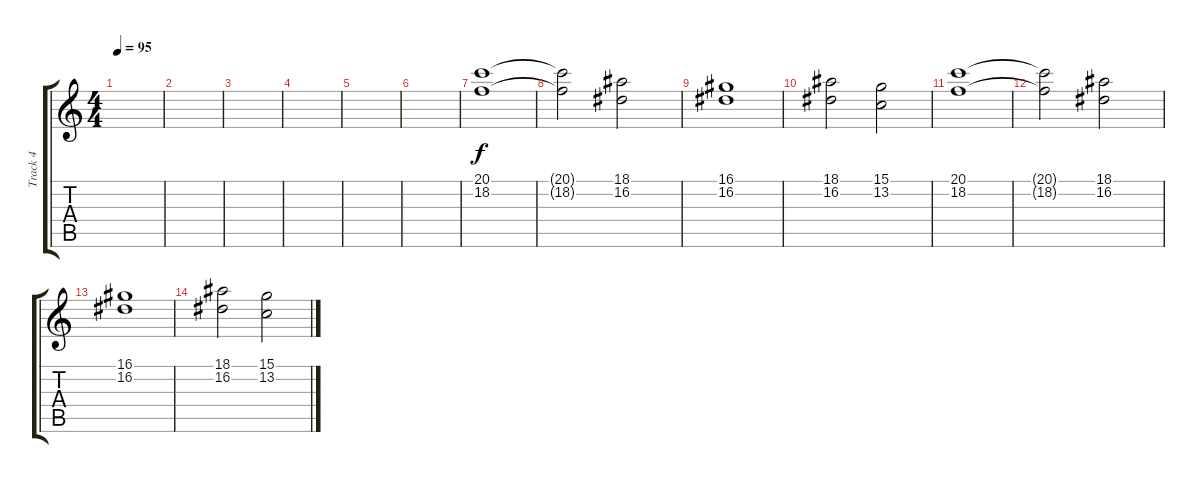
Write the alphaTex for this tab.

\track ("Track 4" "Track 4") {instrument stringensemble1}
\staff {score tabs}
\tuning (E4 B3 G3 D3 A2 E2) {hide}
\ts (4 4)
\tempo 95
\clef g2
\ks c
|
|
|
|
|
|
(20.1 18.2).1 |
(20.1{t} 18.2{t}).2 (18.1 16.2).2 |
(16.1 16.2).1 |
(18.1 16.2).2 (15.1 13.2).2 |
(20.1 18.2).1 |
(20.1{t} 18.2{t}).2 (18.1 16.2).2 |
(16.1 16.2).1 |
(18.1 16.2).2 (15.1 13.2).2
